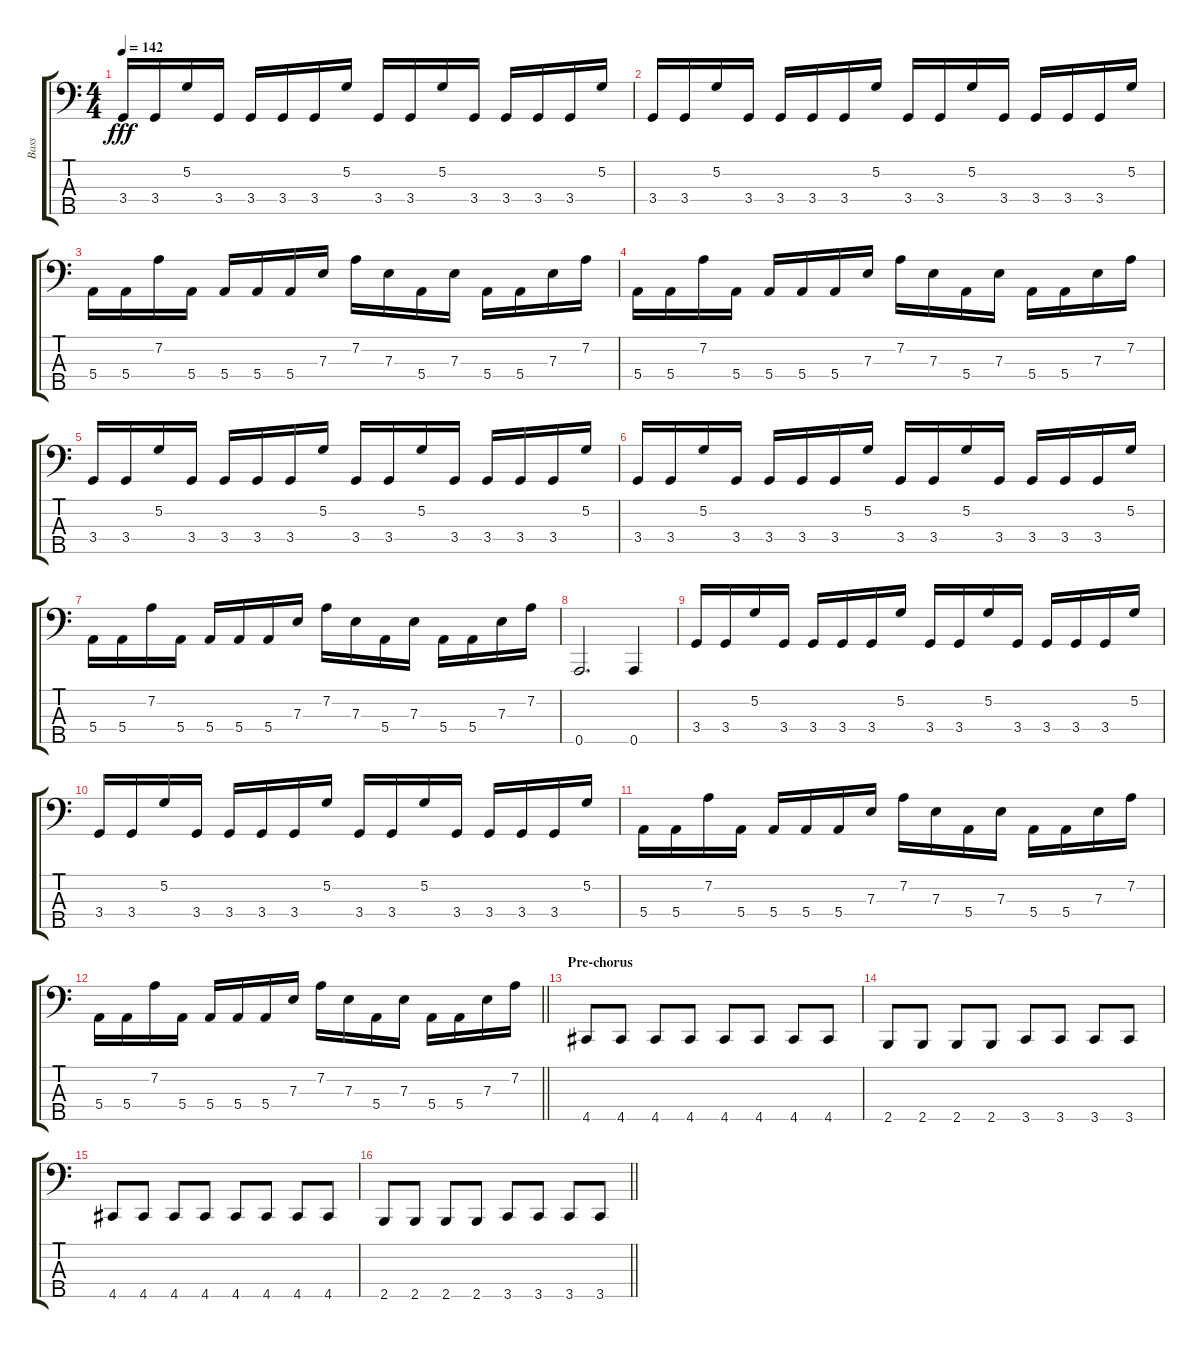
\track ("Bass" "Bass") {instrument electricbasspick}
\staff {score tabs}
\tuning (G2 D2 A1 E1 A0) {hide}
\ts (4 4)
\tempo 142
\clef f4
\ks c
3.4.16{dy fff} 3.4.16 5.2.16 3.4.16 3.4.16 3.4.16 3.4.16 5.2.16 3.4.16 3.4.16 5.2.16 3.4.16 3.4.16 3.4.16 3.4.16 5.2.16 |
3.4.16 3.4.16 5.2.16 3.4.16 3.4.16 3.4.16 3.4.16 5.2.16 3.4.16 3.4.16 5.2.16 3.4.16 3.4.16 3.4.16 3.4.16 5.2.16 |
5.4.16 5.4.16 7.2.16 5.4.16 5.4.16 5.4.16 5.4.16 7.3.16 7.2.16 7.3.16 5.4.16 7.3.16 5.4.16 5.4.16 7.3.16 7.2.16 |
5.4.16 5.4.16 7.2.16 5.4.16 5.4.16 5.4.16 5.4.16 7.3.16 7.2.16 7.3.16 5.4.16 7.3.16 5.4.16 5.4.16 7.3.16 7.2.16 |
3.4.16 3.4.16 5.2.16 3.4.16 3.4.16 3.4.16 3.4.16 5.2.16 3.4.16 3.4.16 5.2.16 3.4.16 3.4.16 3.4.16 3.4.16 5.2.16 |
3.4.16 3.4.16 5.2.16 3.4.16 3.4.16 3.4.16 3.4.16 5.2.16 3.4.16 3.4.16 5.2.16 3.4.16 3.4.16 3.4.16 3.4.16 5.2.16 |
5.4.16 5.4.16 7.2.16 5.4.16 5.4.16 5.4.16 5.4.16 7.3.16 7.2.16 7.3.16 5.4.16 7.3.16 5.4.16 5.4.16 7.3.16 7.2.16 |
0.5.2{d} 0.5.4 |
3.4.16 3.4.16 5.2.16 3.4.16 3.4.16 3.4.16 3.4.16 5.2.16 3.4.16 3.4.16 5.2.16 3.4.16 3.4.16 3.4.16 3.4.16 5.2.16 |
3.4.16 3.4.16 5.2.16 3.4.16 3.4.16 3.4.16 3.4.16 5.2.16 3.4.16 3.4.16 5.2.16 3.4.16 3.4.16 3.4.16 3.4.16 5.2.16 |
5.4.16 5.4.16 7.2.16 5.4.16 5.4.16 5.4.16 5.4.16 7.3.16 7.2.16 7.3.16 5.4.16 7.3.16 5.4.16 5.4.16 7.3.16 7.2.16 |
\barLineRight lightlight
5.4.16 5.4.16 7.2.16 5.4.16 5.4.16 5.4.16 5.4.16 7.3.16 7.2.16 7.3.16 5.4.16 7.3.16 5.4.16 5.4.16 7.3.16 7.2.16 |
\section ("" "Pre-chorus")
4.5.8 4.5.8 4.5.8 4.5.8 4.5.8 4.5.8 4.5.8 4.5.8 |
2.5.8 2.5.8 2.5.8 2.5.8 3.5.8 3.5.8 3.5.8 3.5.8 |
4.5.8 4.5.8 4.5.8 4.5.8 4.5.8 4.5.8 4.5.8 4.5.8 |
\barLineRight lightlight
2.5.8 2.5.8 2.5.8 2.5.8 3.5.8 3.5.8 3.5.8 3.5.8
